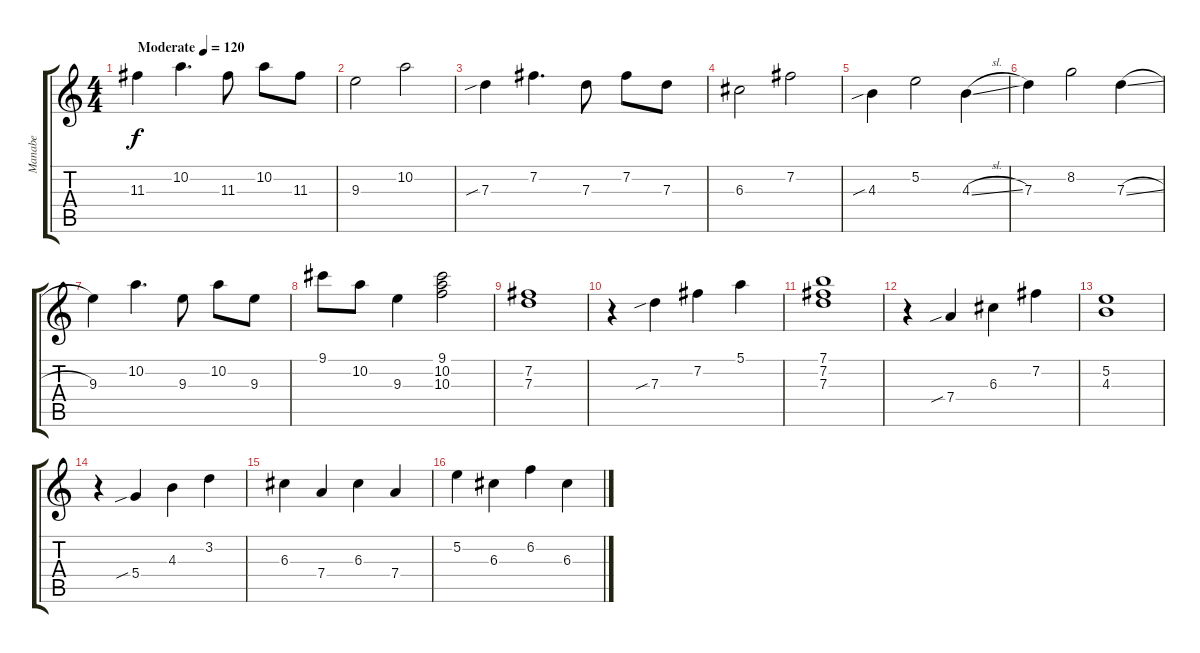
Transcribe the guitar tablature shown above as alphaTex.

\track ("Manabe" "Manabe") {instrument electricguitarjazz}
\staff {score tabs}
\tuning (E4 B3 G3 D3 A2 E2) {hide}
\ts (4 4)
\tempo (120 "Moderate")
\clef g2
\ks c
11.3.4{dy f instrument electricguitarjazz} 10.2.4{d} 11.3.8 10.2.8 11.3.8 |
9.3.2 10.2.2 |
7.3{sib}.4 7.2.4{d} 7.3.8 7.2.8 7.3.8 |
6.3.2 7.2.2 |
4.3{sib}.4 5.2.2 4.3{sl}.4 |
7.3.4 8.2.2 7.3{sl}.4 |
9.3.4 10.2.4{d} 9.3.8 10.2.8 9.3.8 |
9.1.8 10.2.8 9.3.4 (9.1 10.2 10.3).2 |
(7.2 7.3).1 |
r.4 7.3{sib}.4 7.2.4 5.1.4 |
(7.1 7.2 7.3).1 |
r.4 7.4{sib}.4 6.3.4 7.2.4 |
(5.2 4.3).1 |
r.4 5.4{sib}.4 4.3.4 3.2.4 |
6.3.4 7.4.4 6.3.4 7.4.4 |
5.2.4 6.3.4 6.2.4 6.3.4
